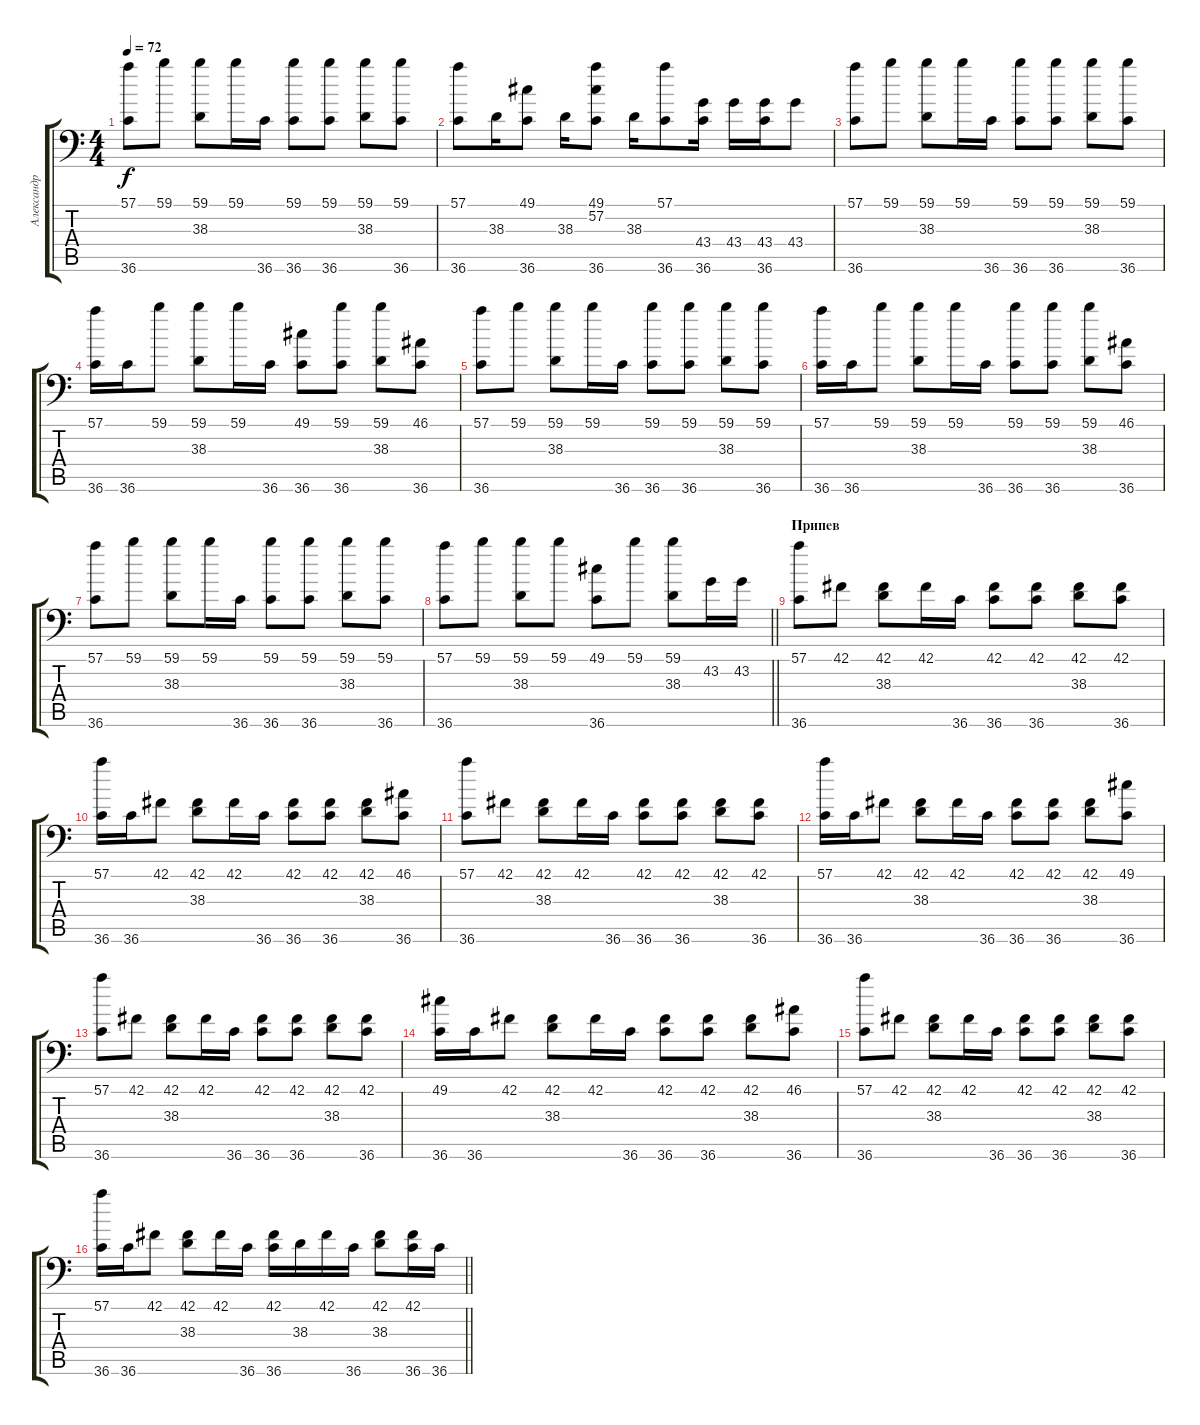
\track ("Александр Манякин (Drums)" "Александр ") {instrument acousticgrandpiano}
\staff {score tabs}
\tuning (C-1 C-1 C-1 C-1 C-1 C-1) {hide}
\ts (4 4)
\tempo 72
\clef f4
\ks c
(57.1 36.6).8{dy f} 59.1.8 (59.1 38.3).8 59.1.16 36.6.16 (59.1 36.6).8 (59.1 36.6).8 (59.1 38.3).8 (59.1 36.6).8 |
(57.1 36.6).8 38.3.16 (49.1 36.6).8 38.3.16 (49.1 57.2 36.6).8 38.3.16 (57.1 36.6).8 (43.4 36.6).16 43.4.16 (43.4 36.6).16 43.4.8 |
(57.1 36.6).8 59.1.8 (59.1 38.3).8 59.1.16 36.6.16 (59.1 36.6).8 (59.1 36.6).8 (59.1 38.3).8 (59.1 36.6).8 |
(57.1 36.6).16 36.6.16 59.1.8 (59.1 38.3).8 59.1.16 36.6.16 (49.1 36.6).8 (59.1 36.6).8 (59.1 38.3).8 (46.1 36.6).8 |
(57.1 36.6).8 59.1.8 (59.1 38.3).8 59.1.16 36.6.16 (59.1 36.6).8 (59.1 36.6).8 (59.1 38.3).8 (59.1 36.6).8 |
(57.1 36.6).16 36.6.16 59.1.8 (59.1 38.3).8 59.1.16 36.6.16 (59.1 36.6).8 (59.1 36.6).8 (59.1 38.3).8 (46.1 36.6).8 |
(57.1 36.6).8 59.1.8 (59.1 38.3).8 59.1.16 36.6.16 (59.1 36.6).8 (59.1 36.6).8 (59.1 38.3).8 (59.1 36.6).8 |
\barLineRight lightlight
(57.1 36.6).8 59.1.8 (59.1 38.3).8 59.1.8 (49.1 36.6).8 59.1.8 (59.1 38.3).8 43.2.16 43.2.16 |
\section ("" "Припев")
(57.1 36.6).8 42.1.8 (42.1 38.3).8 42.1.16 36.6.16 (42.1 36.6).8 (42.1 36.6).8 (42.1 38.3).8 (42.1 36.6).8 |
(57.1 36.6).16 36.6.16 42.1.8 (42.1 38.3).8 42.1.16 36.6.16 (42.1 36.6).8 (42.1 36.6).8 (42.1 38.3).8 (46.1 36.6).8 |
(57.1 36.6).8 42.1.8 (42.1 38.3).8 42.1.16 36.6.16 (42.1 36.6).8 (42.1 36.6).8 (42.1 38.3).8 (42.1 36.6).8 |
(57.1 36.6).16 36.6.16 42.1.8 (42.1 38.3).8 42.1.16 36.6.16 (42.1 36.6).8 (42.1 36.6).8 (42.1 38.3).8 (49.1 36.6).8 |
(57.1 36.6).8 42.1.8 (42.1 38.3).8 42.1.16 36.6.16 (42.1 36.6).8 (42.1 36.6).8 (42.1 38.3).8 (42.1 36.6).8 |
(49.1 36.6).16 36.6.16 42.1.8 (42.1 38.3).8 42.1.16 36.6.16 (42.1 36.6).8 (42.1 36.6).8 (42.1 38.3).8 (46.1 36.6).8 |
(57.1 36.6).8 42.1.8 (42.1 38.3).8 42.1.16 36.6.16 (42.1 36.6).8 (42.1 36.6).8 (42.1 38.3).8 (42.1 36.6).8 |
\barLineRight lightlight
(57.1 36.6).16 36.6.16 42.1.8 (42.1 38.3).8 42.1.16 36.6.16 (42.1 36.6).16 38.3.16 42.1.16 36.6.16 (42.1 38.3).8 (42.1 36.6).16 36.6.16
